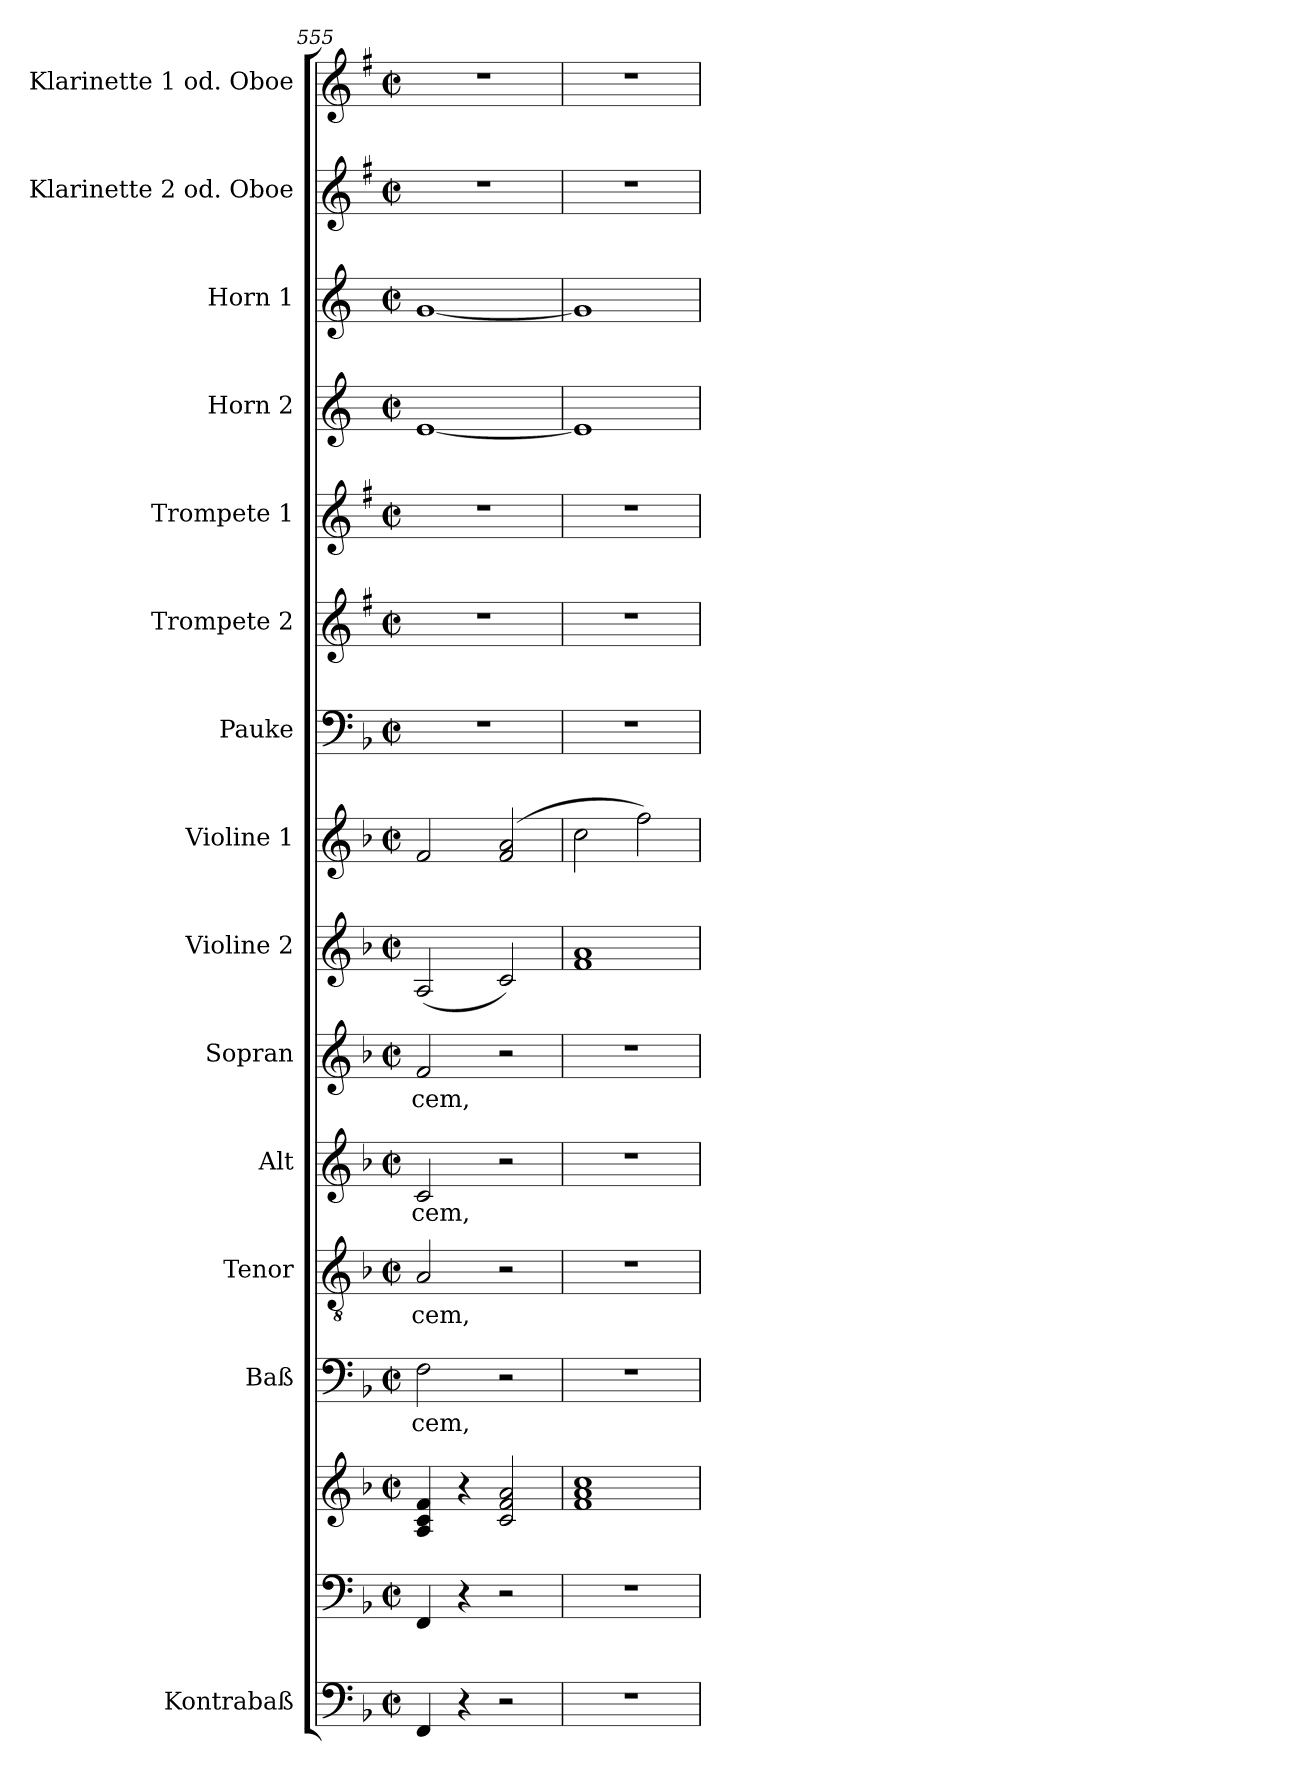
**kern	**kern	**kern	**kern	**text	**kern	**text	**kern	**text	**kern	**text	**kern	**kern	**kern	**kern	**kern	**kern	**kern	**kern	**kern
*part15	*part14	*part14	*part13	*part13	*part12	*part12	*part11	*part11	*part10	*part10	*part9	*part8	*part7	*part6	*part5	*part4	*part3	*part2	*part1
*staff16	*staff15	*staff14	*staff13	*staff13	*staff12	*staff12	*staff11	*staff11	*staff10	*staff10	*staff9	*staff8	*staff7	*staff6	*staff5	*staff4	*staff3	*staff2	*staff1
*I"Kontrabaß	*	*	*I"Baß	*	*I"Tenor	*	*I"Alt	*	*I"Sopran	*	*I"Violine 2	*I"Violine 1	*I"Pauke	*I"Trompete 2	*I"Trompete 1	*I"Horn 2	*I"Horn 1	*I"Klarinette 2 od. Oboe	*I"Klarinette 1 od. Oboe
*	*	*	*	*	*	*	*	*	*	*	*	*	*	*I'Tpt	*I'Tpt	*I'Hn	*I'Hn	*	*
*clefF4	*clefF4	*clefG2	*clefF4	*	*clefGv2	*	*clefG2	*	*clefG2	*	*clefG2	*clefG2	*clefF4	*clefG2	*clefG2	*clefG2	*clefG2	*clefG2	*clefG2
*ITrd7c12	*	*	*	*	*	*	*	*	*	*	*	*	*	*ITrd1c2	*ITrd1c2	*ITrd4c7	*ITrd4c7	*ITrd1c2	*ITrd1c2
*k[b-]	*k[b-]	*k[b-]	*k[b-]	*	*k[b-]	*	*k[b-]	*	*k[b-]	*	*k[b-]	*k[b-]	*k[b-]	*k[b-]	*k[b-]	*k[b-]	*k[b-]	*k[b-]	*k[b-]
*F:	*F:	*F:	*F:	*	*F:	*	*F:	*	*F:	*	*F:	*F:	*F:	*F:	*F:	*F:	*F:	*F:	*F:
*M2/2	*M2/2	*M2/2	*M2/2	*	*M2/2	*	*M2/2	*	*M2/2	*	*M2/2	*M2/2	*M2/2	*M2/2	*M2/2	*M2/2	*M2/2	*M2/2	*M2/2
*met(c|)	*met(c|)	*met(c|)	*met(c|)	*	*met(c|)	*	*met(c|)	*	*met(c|)	*	*met(c|)	*met(c|)	*met(c|)	*met(c|)	*met(c|)	*met(c|)	*met(c|)	*met(c|)	*met(c|)
=555	=555	=555	=555	=555	=555	=555	=555	=555	=555	=555	=555	=555	=555	=555	=555	=555	=555	=555	=555
!	!	!	!	!LO:LY:b	!	!LO:LY:b	!	!LO:LY:b	!	!LO:LY:b	!	!	!	!	!	!	!	!	!
4FFF/	4FF/	4A/ 4c/ 4f/	2F\	-cem,	2A/	-cem,	2c/	-cem,	2f/	-cem,	(<2A/	2f/	1r	1r	1r	[1A	[1c	1r	1r
4r	4r	4r	.	.	.	.	.	.	.	.	.	.	.	.	.	.	.	.	.
2r	2r	2c/ 2f/ 2a/	2r	.	2r	.	2r	.	2r	.	2c/)	(2f/ 2a/	.	.	.	.	.	.	.
=556	=556	=556	=556	=556	=556	=556	=556	=556	=556	=556	=556	=556	=556	=556	=556	=556	=556	=556	=556
1r	1r	1f 1a 1cc	1r	.	1r	.	1r	.	1r	.	1f 1a	2cc\	1r	1r	1r	1A]	1c]	1r	1r
.	.	.	.	.	.	.	.	.	.	.	.	2ff\)	.	.	.	.	.	.	.
=	=	=	=	=	=	=	=	=	=	=	=	=	=	=	=	=	=	=	=
*-	*-	*-	*-	*-	*-	*-	*-	*-	*-	*-	*-	*-	*-	*-	*-	*-	*-	*-	*-
